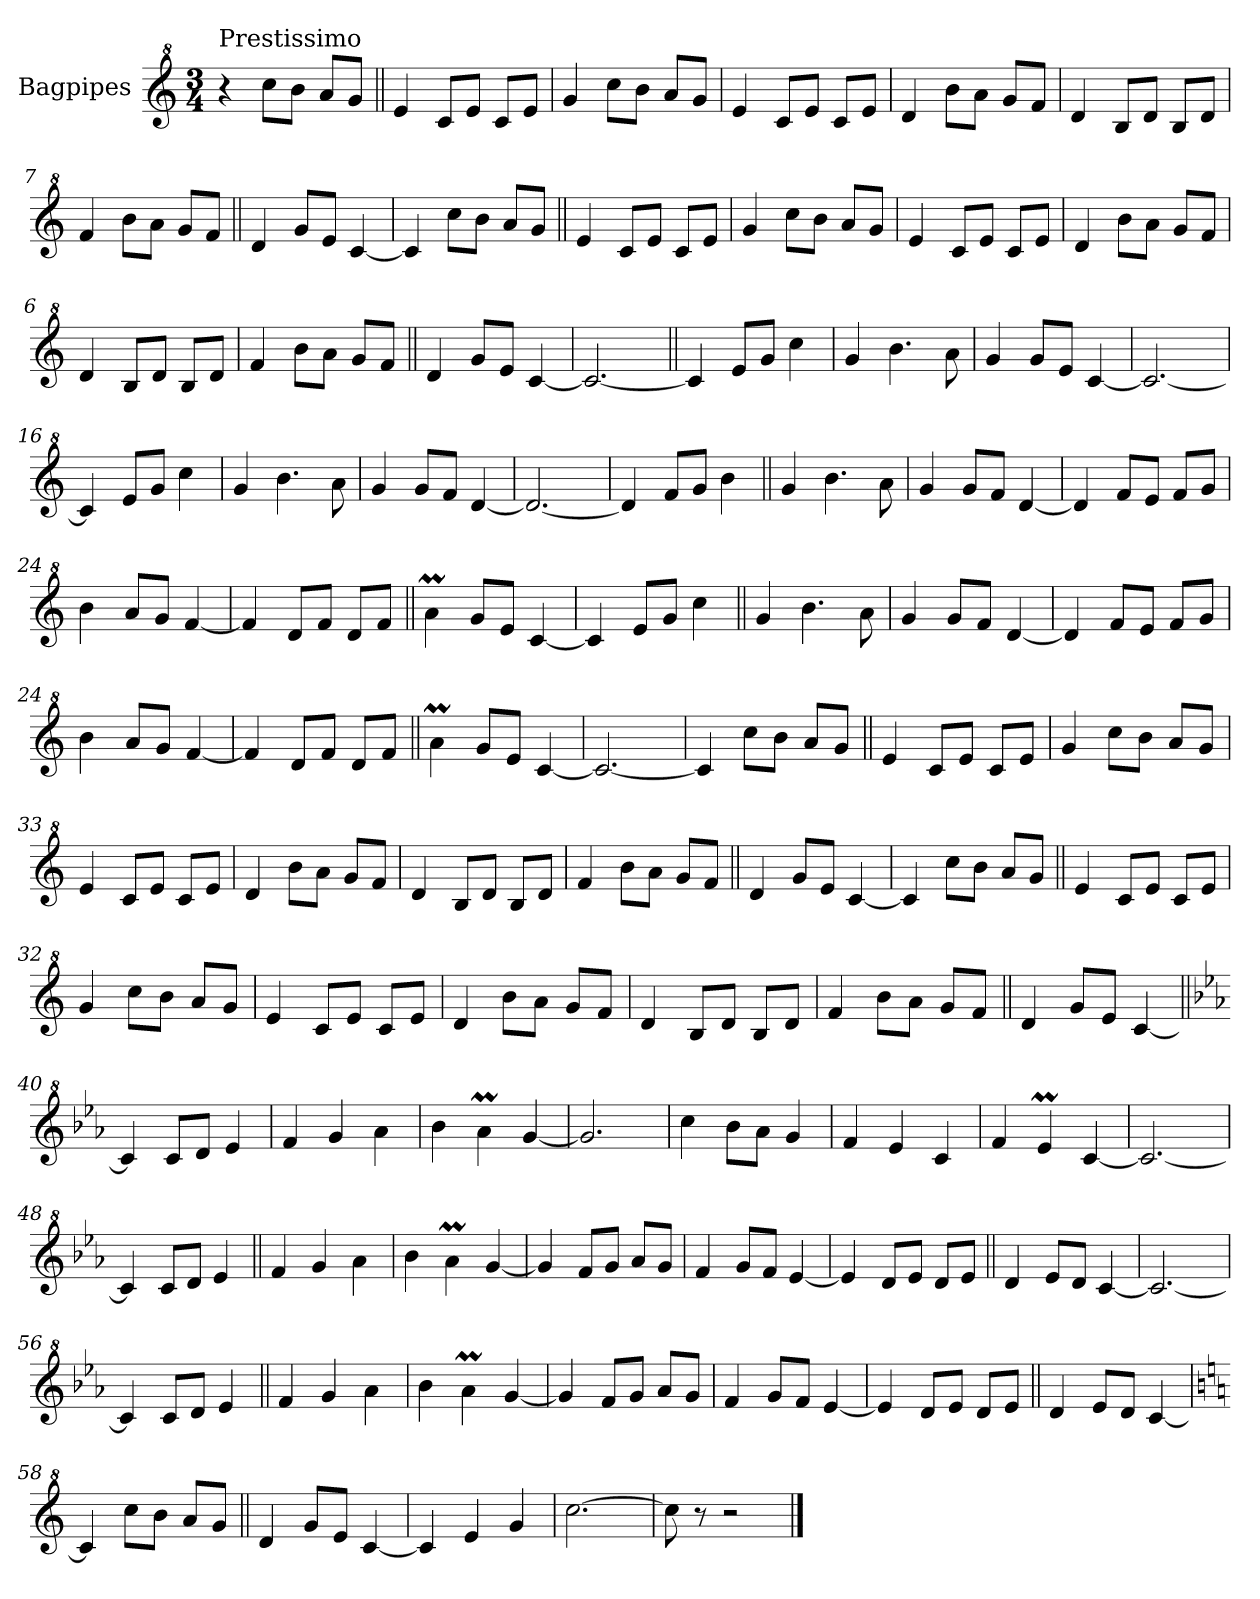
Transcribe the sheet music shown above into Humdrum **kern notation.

**kern
*part1
*staff1
*I"Bagpipes
*I'Bag
*clefG^2
*k[]
*C:
*M3/4
=1
!LO:TX:a:t=Prestissimo
4r
8ccc\L
8bb\J
8aa/L
8gg/J
=2||
4ee/
8cc/L
8ee/J
8cc/L
8ee/J
=3
4gg/
8ccc\L
8bb\J
8aa/L
8gg/J
=4
4ee/
8cc/L
8ee/J
8cc/L
8ee/J
=5
4dd/
8bb\L
8aa\J
8gg/L
8ff/J
=6
4dd/
8b/L
8dd/J
8b/L
8dd/J
=7
4ff/
8bb\L
8aa\J
8gg/L
8ff/J
=8||
4dd/
8gg/L
8ee/J
[4cc/
!!LO:LB:g=z
=9
4cc/]
8ccc\L
8bb\J
8aa/L
8gg/J
=2||
4ee/
8cc/L
8ee/J
8cc/L
8ee/J
=3
4gg/
8ccc\L
8bb\J
8aa/L
8gg/J
=4
4ee/
8cc/L
8ee/J
8cc/L
8ee/J
=5
4dd/
8bb\L
8aa\J
8gg/L
8ff/J
=6
4dd/
8b/L
8dd/J
8b/L
8dd/J
=7
4ff/
8bb\L
8aa\J
8gg/L
8ff/J
=10||
4dd/
8gg/L
8ee/J
[4cc/
=11
2.cc/_
=12||
4cc/]
8ee/L
8gg/J
4ccc\
=13
4gg/
4.bb\
8aa\
=14
4gg/
8gg/L
8ee/J
[4cc/
=15
2.cc/_
=16
4cc/]
8ee/L
8gg/J
4ccc\
=17
4gg/
4.bb\
8aa\
=18
4gg/
8gg/L
8ff/J
[4dd/
=19
2.dd/_
!!LO:LB:g=z
=20
4dd/]
8ff/L
8gg/J
4bb\
=21||
4gg/
4.bb\
8aa\
=22
4gg/
8gg/L
8ff/J
[4dd/
=23
4dd/]
8ff/L
8ee/J
8ff/L
8gg/J
=24
4bb\
8aa/L
8gg/J
[4ff/
=25
4ff/]
8dd/L
8ff/J
8dd/L
8ff/J
=26||
4aaM\
8gg/L
8ee/J
[4cc/
=27
4cc/]
8ee/L
8gg/J
4ccc\
=21||
4gg/
4.bb\
8aa\
=22
4gg/
8gg/L
8ff/J
[4dd/
=23
4dd/]
8ff/L
8ee/J
8ff/L
8gg/J
=24
4bb\
8aa/L
8gg/J
[4ff/
=25
4ff/]
8dd/L
8ff/J
8dd/L
8ff/J
=28||
4aaM\
8gg/L
8ee/J
[4cc/
=29
2.cc/_
!!LO:LB:g=z
=30
4cc/]
8ccc\L
8bb\J
8aa/L
8gg/J
=31||
4ee/
8cc/L
8ee/J
8cc/L
8ee/J
=32
4gg/
8ccc\L
8bb\J
8aa/L
8gg/J
=33
4ee/
8cc/L
8ee/J
8cc/L
8ee/J
=34
4dd/
8bb\L
8aa\J
8gg/L
8ff/J
=35
4dd/
8b/L
8dd/J
8b/L
8dd/J
=36
4ff/
8bb\L
8aa\J
8gg/L
8ff/J
=37||
4dd/
8gg/L
8ee/J
[4cc/
!!LO:LB:g=z
=38
4cc/]
8ccc\L
8bb\J
8aa/L
8gg/J
=31||
4ee/
8cc/L
8ee/J
8cc/L
8ee/J
=32
4gg/
8ccc\L
8bb\J
8aa/L
8gg/J
=33
4ee/
8cc/L
8ee/J
8cc/L
8ee/J
=34
4dd/
8bb\L
8aa\J
8gg/L
8ff/J
=35
4dd/
8b/L
8dd/J
8b/L
8dd/J
=36
4ff/
8bb\L
8aa\J
8gg/L
8ff/J
=39||
4dd/
8gg/L
8ee/J
[4cc/
=40||
*k[b-e-a-]
*E-:
4cc/]
8cc/L
8dd/J
4ee-/
=41
4ff/
4gg/
4aa-\
=42
4bb-\
4aa-M\
[4gg/
=43
2.gg/]
=44
4ccc\
8bb-\L
8aa-\J
4gg/
=45
4ff/
4ee-/
4cc/
=46
4ff/
4ee-M/
[4cc/
=47
2.cc/_
=48
4cc/]
8cc/L
8dd/J
4ee-/
!!LO:LB:g=z
=49||
4ff/
4gg/
4aa-\
=50
4bb-\
4aa-M\
[4gg/
=51
4gg/]
8ff/L
8gg/J
8aa-/L
8gg/J
=52
4ff/
8gg/L
8ff/J
[4ee-/
=53
4ee-/]
8dd/L
8ee-/J
8dd/L
8ee-/J
=54||
4dd/
8ee-/L
8dd/J
[4cc/
=55
2.cc/_
=56
4cc/]
8cc/L
8dd/J
4ee-/
!!LO:LB:g=z
=49||
4ff/
4gg/
4aa-\
=50
4bb-\
4aa-M\
[4gg/
=51
4gg/]
8ff/L
8gg/J
8aa-/L
8gg/J
=52
4ff/
8gg/L
8ff/J
[4ee-/
=53
4ee-/]
8dd/L
8ee-/J
8dd/L
8ee-/J
=57||
4dd/
8ee-/L
8dd/J
[4cc/
=58
*k[]
*C:
4cc/]
8ccc\L
8bb\J
8aa/L
8gg/J
!!LO:LB:g=z
=59||
4dd/
8gg/L
8ee/J
[4cc/
=60
4cc/]
4ee/
4gg/
=61
[2.ccc\
=62
8ccc\]
8r
2r
==
*-
